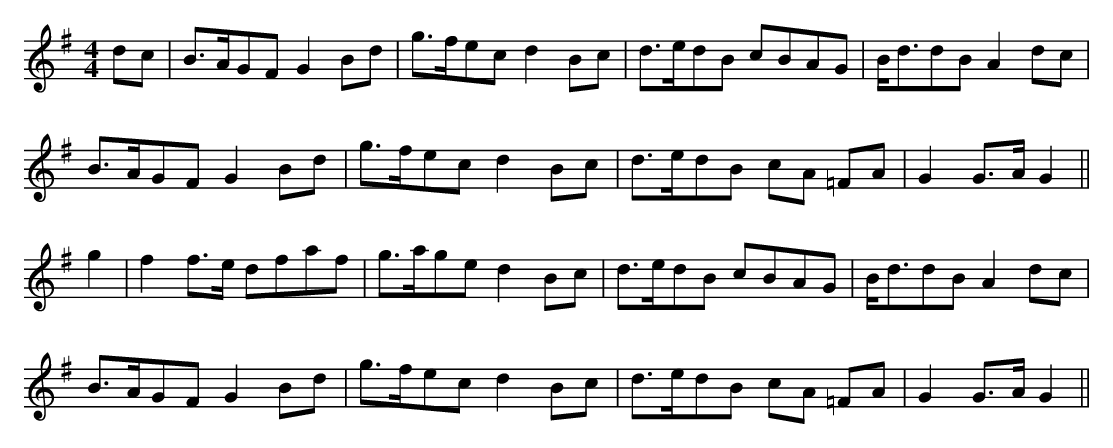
X:1
M:4/4
K:G
dc|B>AGF G2Bd|g>fec d2 Bc|d>edB cBAG|B<ddBA2 dc|
B>AGF G2Bd|g>fec d2 Bc|d>edB cA =FA|G2 G>A G2||
g2|f2f>e dfaf|g>age d2Bc|d>edB cBAG|B<ddB A2 dc|
B>AGF G2Bd|g>fec d2 Bc|d>edB cA =FA|G2G>A G2||
